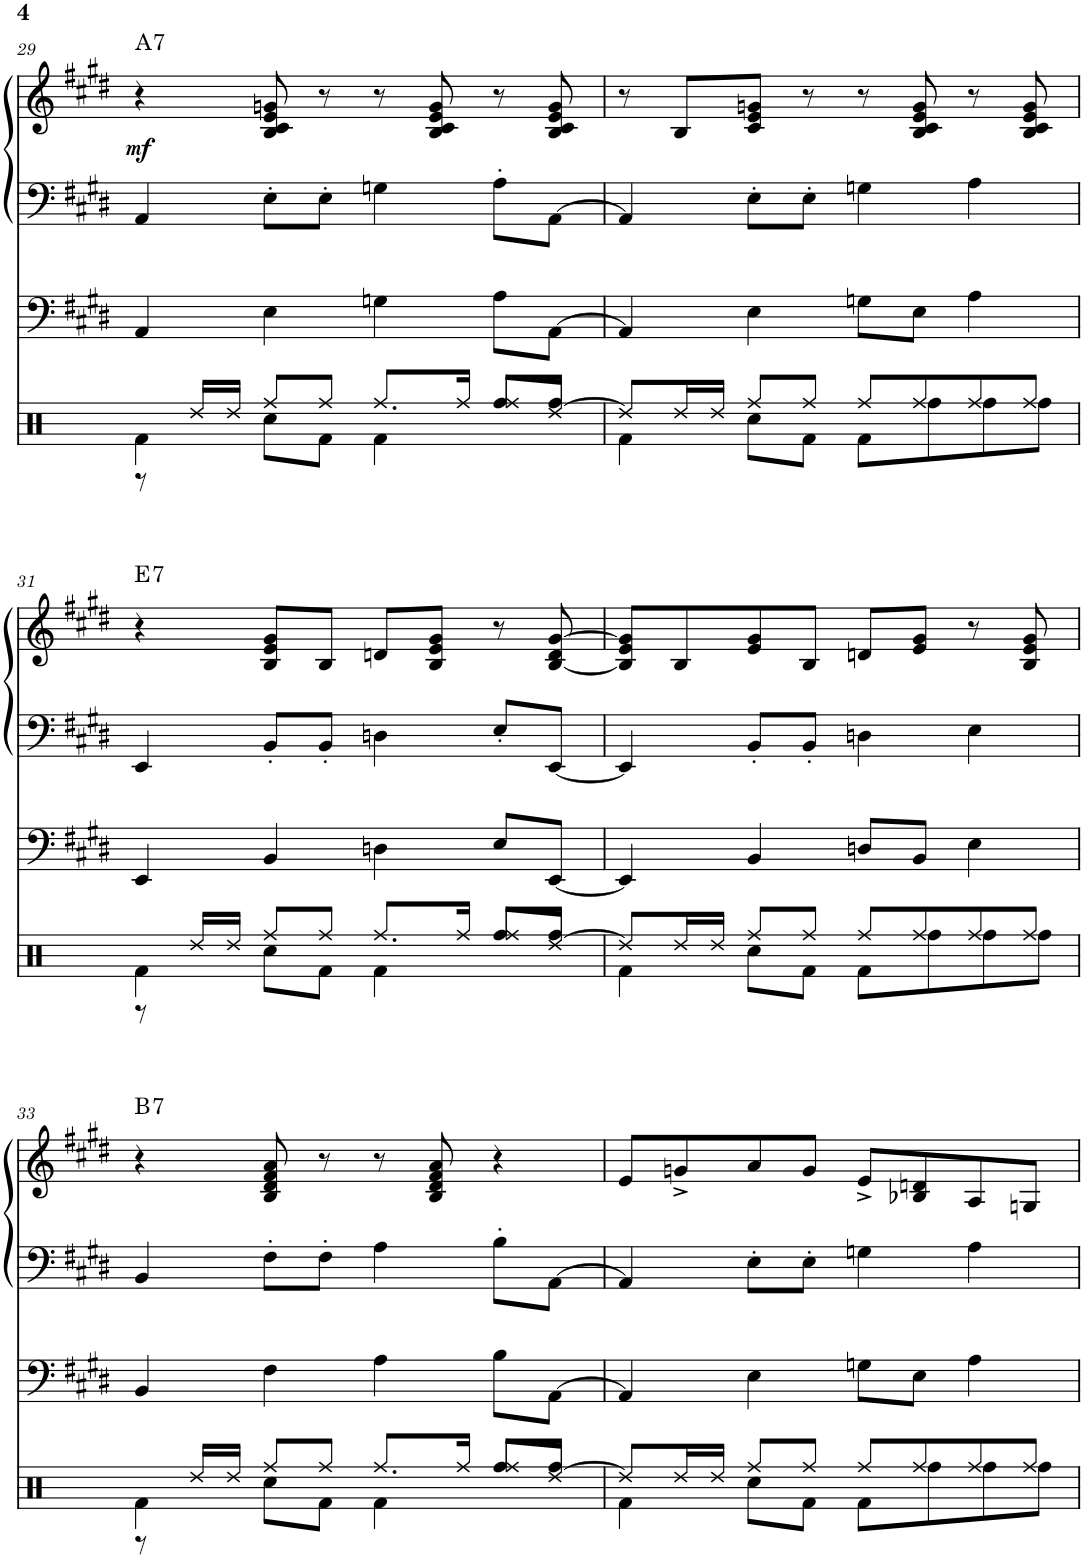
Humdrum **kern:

**kern	**kern	**kern	**dynam	**harte
*part2	*part1	*part1	*part1	*part1
*staff3	*staff2	*staff1	*staff1/2	*
*I"Acoustic Bass	*I"Electric Piano	*	*	*
*I'Ac b	*I'E.Pno	*	*	*
!!LO:PB:g=z
*clefF4	*clefF4	*clefG2	*	*
*Trd7c12	*	*	*	*
*k[f#c#g#d#]	*k[f#c#g#d#]	*k[f#c#g#d#]	*	*
*M4/4	*M4/4	*M4/4	*	*
=29	=29	=29	=29	=29
!	!	!	!LO:DY:b	!LO:H:kt=7
4AA/	4AA/	4r	mf	A:7
4E\	8E'\L	8B/ 8c#/ 8e/ 8gn/	.	.
.	8E'\J	8r	.	.
4Gn\	4Gn\	8r	.	.
.	.	8B/ 8c#/ 8e/ 8g/	.	.
8A\L	8A'\L	8r	.	.
[8AA\J	[8AA\J	8B/ 8c#/ 8e/ 8g/	.	.
=30	=30	=30	=30	=30
4AA/]	4AA/]	8r	.	.
.	.	8B/L	.	.
4E\	8E'\L	8c#/ 8e/ 8gn/J	.	.
.	8E'\J	8r	.	.
8Gn\L	4Gn\	8r	.	.
8E\J	.	8B/ 8c#/ 8e/ 8g/	.	.
4A\	4A\	8r	.	.
.	.	8B/ 8c#/ 8e/ 8g/	.	.
!!LO:LB:g=z
=31	=31	=31	=31	=31
!	!	!	!	!LO:H:kt=7
4EE/	4EE/	4r	.	E:7
4BB/	8BB'/L	8B/ 8e/ 8g#/L	.	.
.	8BB'/J	8B/J	.	.
4Dn\	4Dn\	8dn/L	.	.
.	.	8B/ 8e/ 8g#/J	.	.
8E/L	8E'/L	8r	.	.
[8EE/J	[8EE/J	[8B/ 8d/ [8g#/	.	.
=32	=32	=32	=32	=32
4EE/]	4EE/]	8B/] 8e/ 8g#/]L	.	.
.	.	8B/	.	.
4BB/	8BB'/L	8e/ 8g#/	.	.
.	8BB'/J	8B/J	.	.
8Dn/L	4Dn\	8dn/L	.	.
8BB/J	.	8e/ 8g#/J	.	.
4E\	4E\	8r	.	.
.	.	8B/ 8e/ 8g#/	.	.
!!LO:LB:g=z
=33	=33	=33	=33	=33
!	!	!	!	!LO:H:kt=7
4BB/	4BB/	4r	.	B:7
4F#\	8F#'\L	8B/ 8d#/ 8f#/ 8a/	.	.
.	8F#'\J	8r	.	.
4A\	4A\	8r	.	.
.	.	8B/ 8d#/ 8f#/ 8a/	.	.
8B\L	8B'\L	4r	.	.
[8AA\J	[8AA\J	.	.	.
=34	=34	=34	=34	=34
4AA/]	4AA/]	8e/L	.	.
.	.	8gn^/	.	.
4E\	8E'\L	8a/	.	.
.	8E'\J	8g/J	.	.
8Gn\L	4Gn\	8e^/L	.	.
8E\J	.	8B-X/ 8dn/	.	.
4A\	4A\	8A/	.	.
.	.	8Gn/J	.	.
=	=	=	=	=
*-	*-	*-	*-	*-
